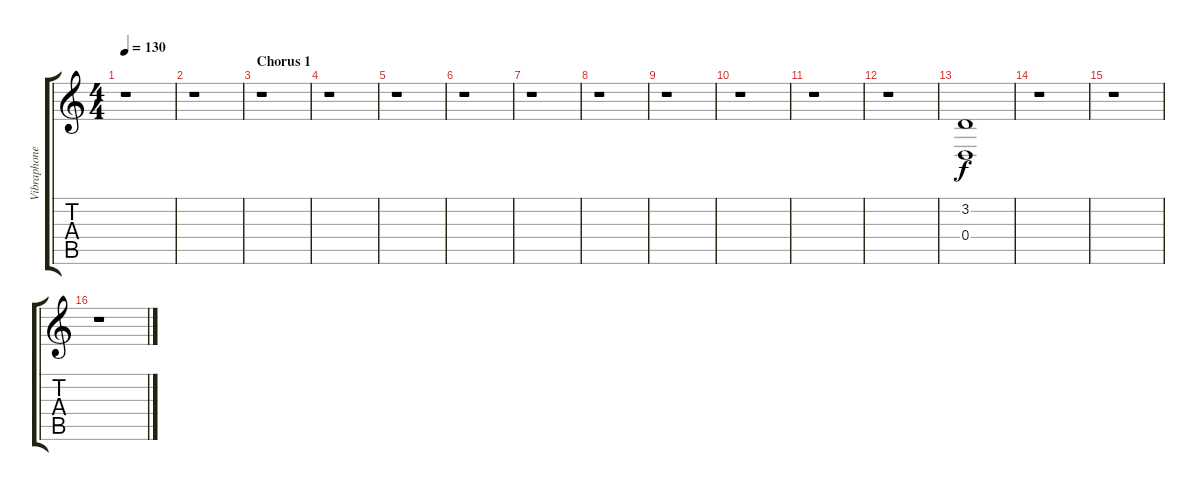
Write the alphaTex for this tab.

\track ("Vibraphone" "Vibraphone") {instrument vibraphone}
\staff {score tabs}
\tuning (E4 B3 G3 D3 A2 D2) {hide}
\ts (4 4)
\tempo 130
\clef g2
\ks c
r.1{dy f} |
r.1 |
\section ("" "Chorus 1")
r.1 |
r.1 |
r.1 |
r.1 |
r.1 |
r.1 |
r.1 |
r.1 |
r.1 |
r.1 |
(3.2 0.4).1 |
r.1 |
r.1 |
r.1
